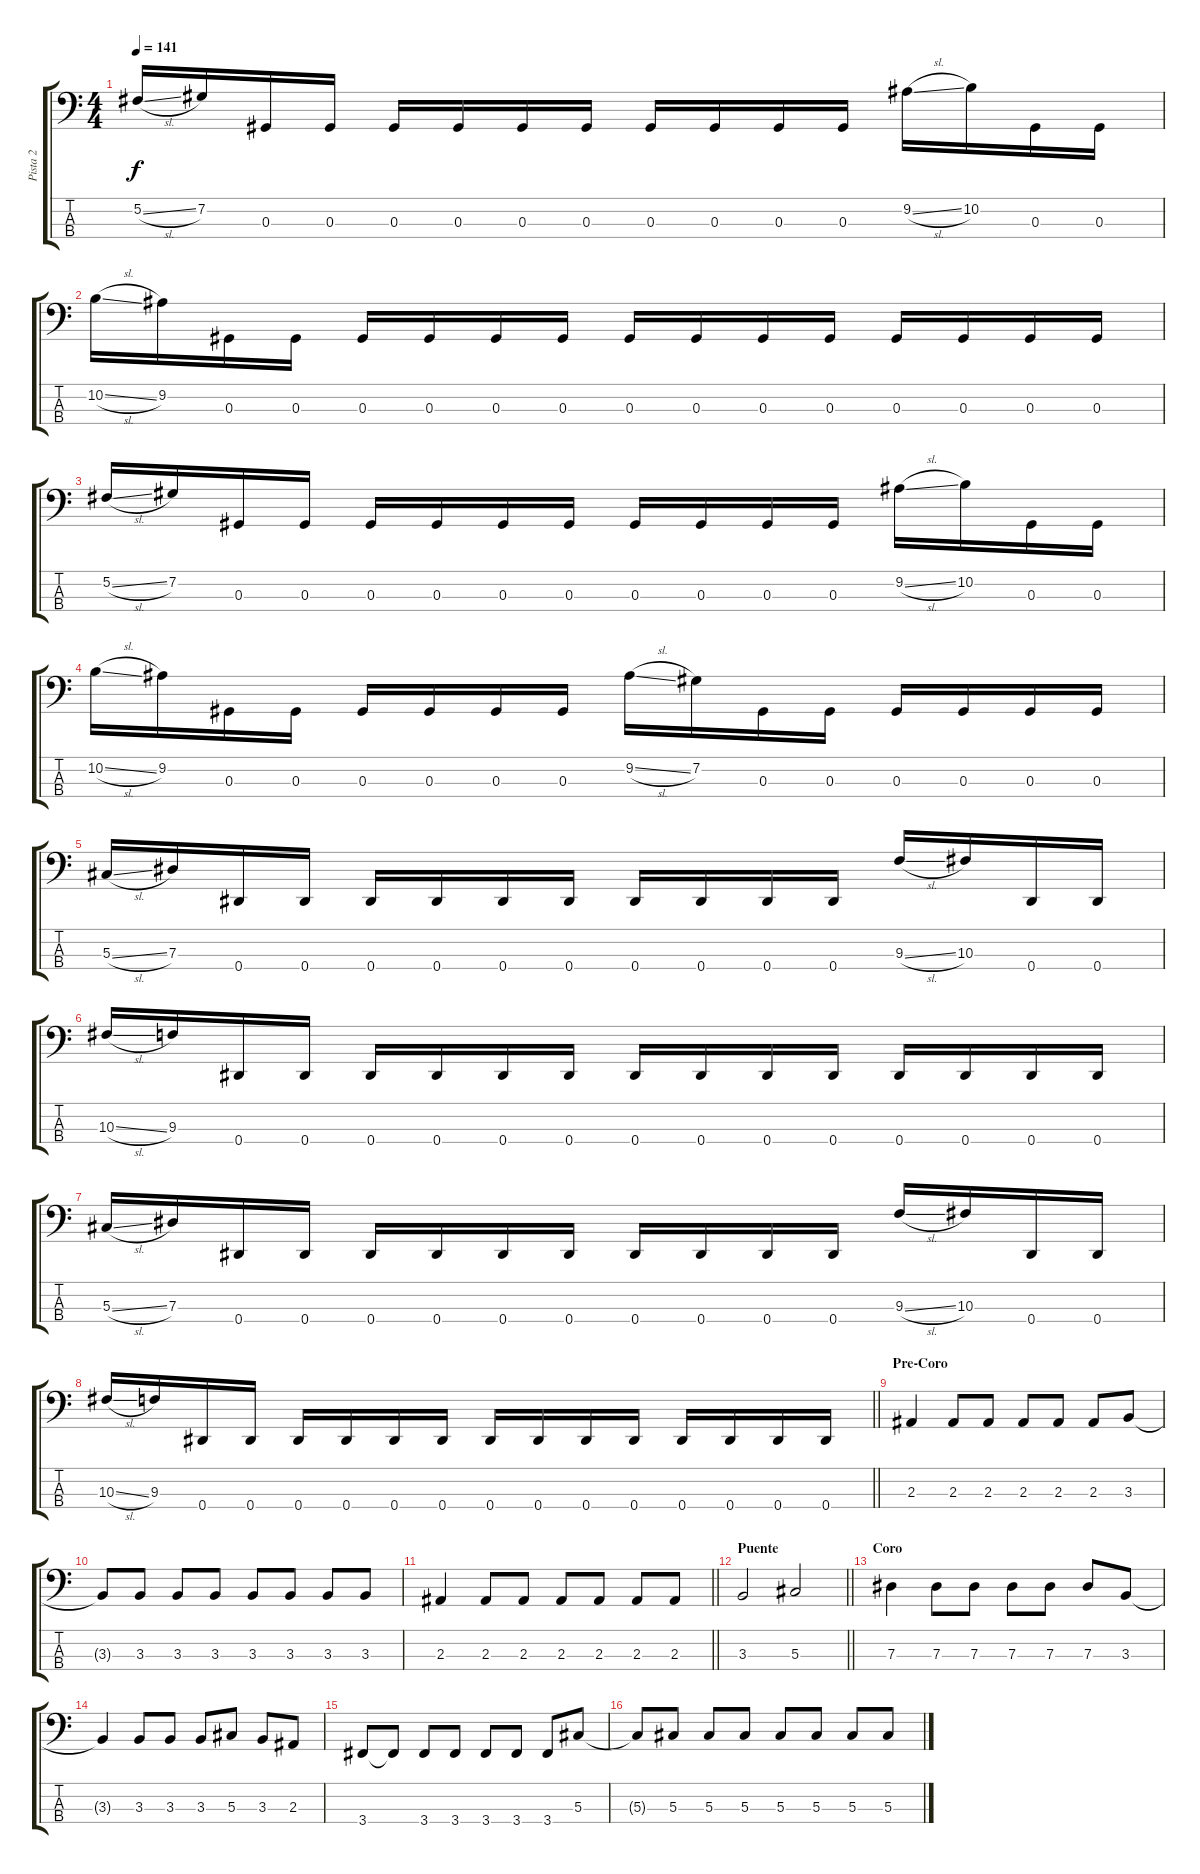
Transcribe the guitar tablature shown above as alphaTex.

\track ("Pista 2" "Pista 2") {instrument electricbasspick}
\staff {score tabs}
\tuning (Gb2 Db2 Ab1 Eb1) {hide}
\ts (4 4)
\tempo 141
\clef f4
\ks c
5.2{sl}.16{dy f} 7.2.16 0.3.16 0.3.16 0.3.16 0.3.16 0.3.16 0.3.16 0.3.16 0.3.16 0.3.16 0.3.16 9.2{sl}.16 10.2.16 0.3.16 0.3.16 |
10.2{sl}.16 9.2.16 0.3.16 0.3.16 0.3.16 0.3.16 0.3.16 0.3.16 0.3.16 0.3.16 0.3.16 0.3.16 0.3.16 0.3.16 0.3.16 0.3.16 |
5.2{sl}.16 7.2.16 0.3.16 0.3.16 0.3.16 0.3.16 0.3.16 0.3.16 0.3.16 0.3.16 0.3.16 0.3.16 9.2{sl}.16 10.2.16 0.3.16 0.3.16 |
10.2{sl}.16 9.2.16 0.3.16 0.3.16 0.3.16 0.3.16 0.3.16 0.3.16 9.2{sl}.16 7.2.16 0.3.16 0.3.16 0.3.16 0.3.16 0.3.16 0.3.16 |
5.3{sl}.16 7.3.16 0.4.16 0.4.16 0.4.16 0.4.16 0.4.16 0.4.16 0.4.16 0.4.16 0.4.16 0.4.16 9.3{sl}.16 10.3.16 0.4.16 0.4.16 |
10.3{sl}.16 9.3.16 0.4.16 0.4.16 0.4.16 0.4.16 0.4.16 0.4.16 0.4.16 0.4.16 0.4.16 0.4.16 0.4.16 0.4.16 0.4.16 0.4.16 |
5.3{sl}.16 7.3.16 0.4.16 0.4.16 0.4.16 0.4.16 0.4.16 0.4.16 0.4.16 0.4.16 0.4.16 0.4.16 9.3{sl}.16 10.3.16 0.4.16 0.4.16 |
\barLineRight lightlight
10.3{sl}.16 9.3.16 0.4.16 0.4.16 0.4.16 0.4.16 0.4.16 0.4.16 0.4.16 0.4.16 0.4.16 0.4.16 0.4.16 0.4.16 0.4.16 0.4.16 |
\section ("" "Pre-Coro")
2.3.4 2.3.8 2.3.8 2.3.8 2.3.8 2.3.8 3.3.8 |
3.3{t}.8 3.3.8 3.3.8 3.3.8 3.3.8 3.3.8 3.3.8 3.3.8 |
\barLineRight lightlight
2.3.4 2.3.8 2.3.8 2.3.8 2.3.8 2.3.8 2.3.8 |
\section ("" "Puente")
\barLineRight lightlight
3.3.2 5.3.2 |
\section ("" "Coro")
7.3.4 7.3.8 7.3.8 7.3.8 7.3.8 7.3.8 3.3.8 |
3.3{t}.4 3.3.8 3.3.8 3.3.8 5.3.8 3.3.8 2.3.8 |
3.4.8 3.4{t}.8 3.4.8 3.4.8 3.4.8 3.4.8 3.4.8 5.3.8 |
5.3{t}.8 5.3.8 5.3.8 5.3.8 5.3.8 5.3.8 5.3.8 5.3.8
